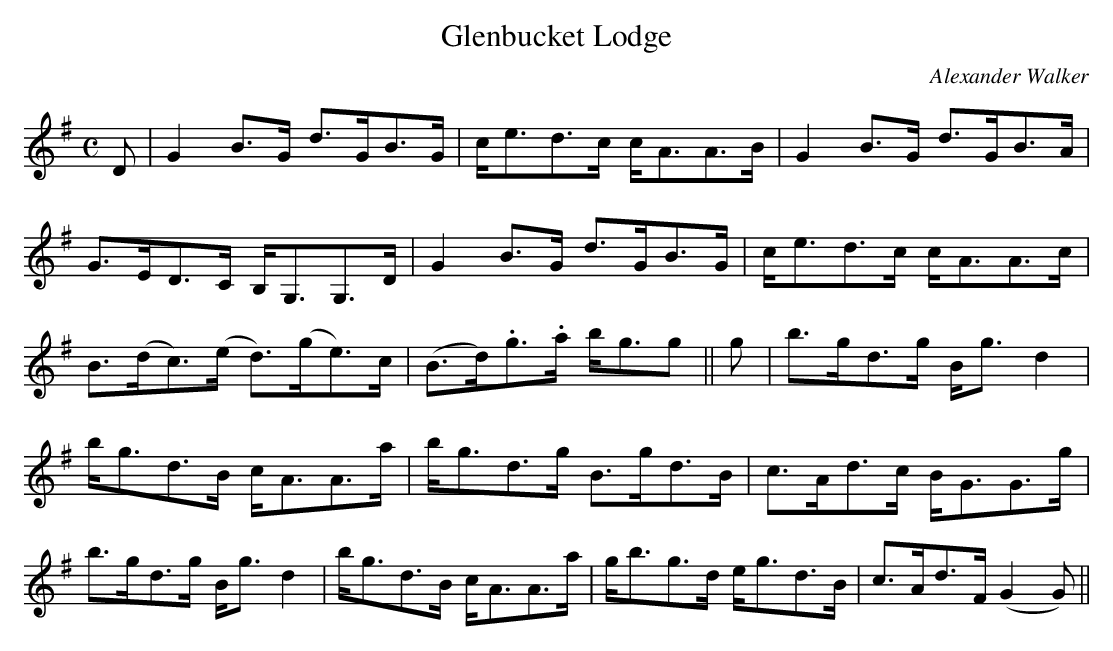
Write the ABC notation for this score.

X:1
T:Glenbucket Lodge
C:Alexander Walker
M:C
L:1/8
K:G
D|G2 B>G d>GB>G|c<ed>c c<AA>B|G2 B>G d>GB>A|
G>ED>C B,<G,G,>D|G2 B>G d>GB>G|c<ed>c c<AA>c|
B>(dc>)(e d>)(ge>)c|(B>d).g>.a b<gg||g|b>gd>g B<g d2|
b<gd>B c<AA>a|b<gd>g B>gd>B|c>Ad>c B<GG>g|
b>gd>g B<g d2|b<gd>B c<AA>a|g<bg>d e<gd>B|c>Ad>F (G2G)||
